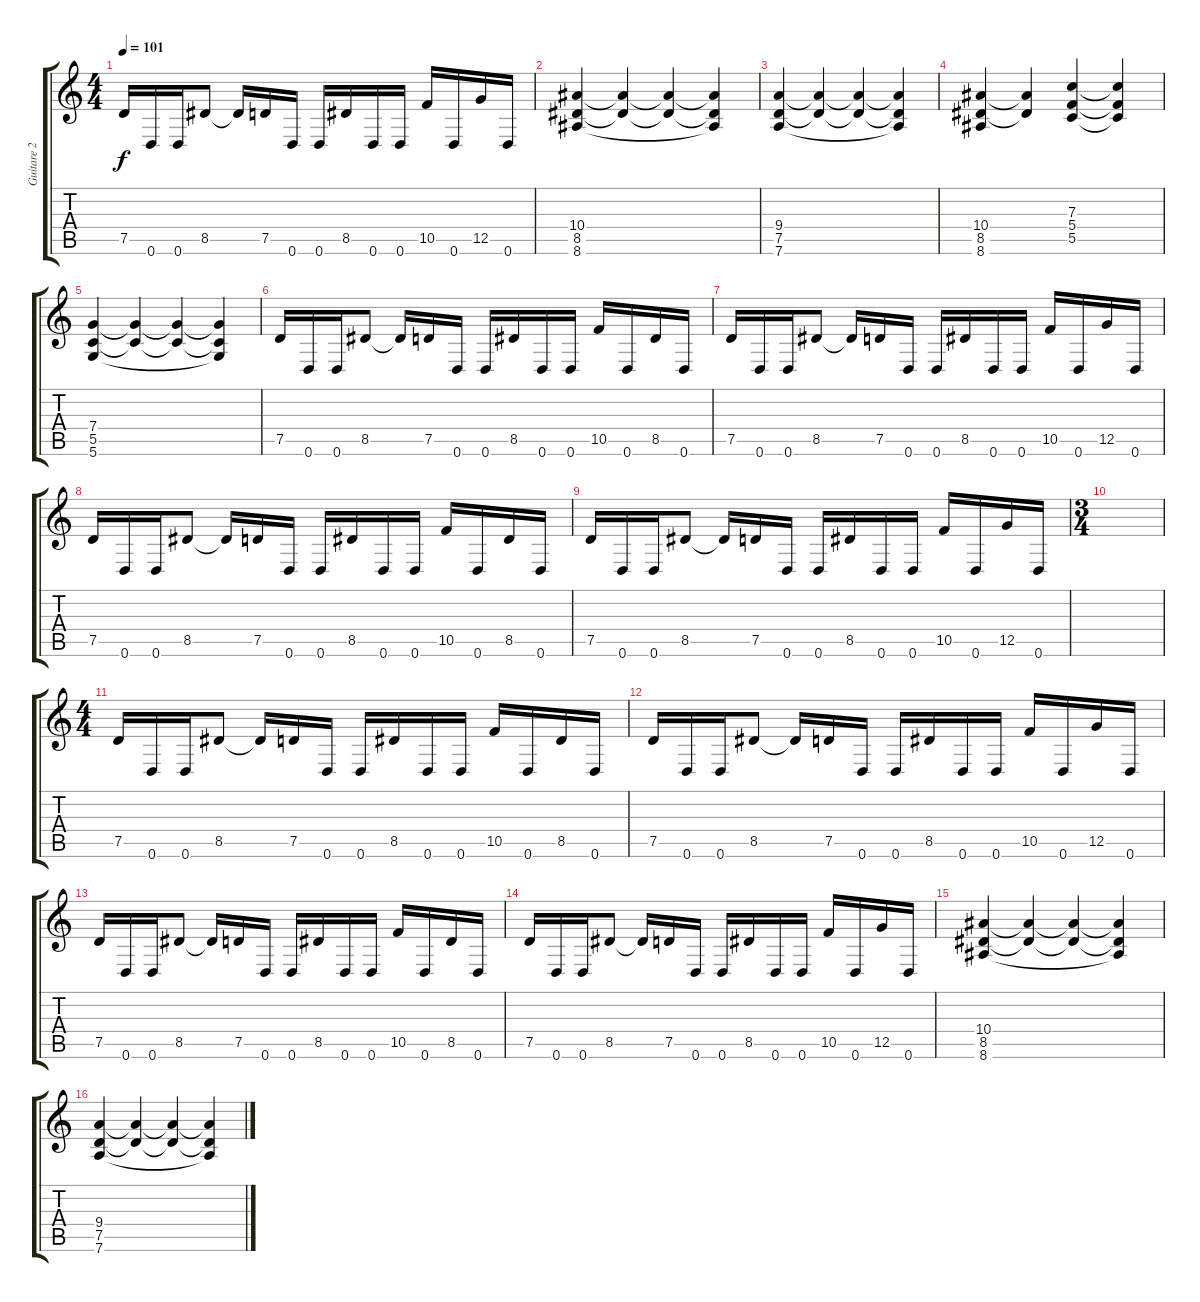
\track ("Guitare 2" "Guitare 2") {instrument distortionguitar}
\staff {score tabs}
\tuning (D4 A3 F3 C3 G2 D2) {hide}
\ts (4 4)
\tempo 101
\clef g2
\ks c
7.5.16{dy f} 0.6.16 0.6.16 8.5.8 8.5{t}.16 7.5.16 0.6.16 0.6.16 8.5.16 0.6.16 0.6.16 10.5.16 0.6.16 12.5.16 0.6.16 |
(10.4 8.5 8.6).4 (10.4{t} 8.5{t}).4 (10.4{t} 8.5{t}).4 (10.4{t} 8.5{t} 8.6{t}).4 |
(9.4 7.5 7.6).4 (9.4{t} 7.5{t}).4 (9.4{t} 7.5{t}).4 (9.4{t} 7.5{t} 7.6{t}).4 |
(10.4 8.5 8.6).4 (10.4{t} 8.5{t}).4 (7.3 5.4 5.5).4 (7.3{t} 5.4{t} 5.5{t}).4 |
(7.4 5.5 5.6).4 (7.4{t} 5.5{t}).4 (7.4{t} 5.5{t}).4 (7.4{t} 5.5{t} 5.6{t}).4 |
7.5.16 0.6.16 0.6.16 8.5.8 8.5{t}.16 7.5.16 0.6.16 0.6.16 8.5.16 0.6.16 0.6.16 10.5.16 0.6.16 8.5.16 0.6.16 |
7.5.16 0.6.16 0.6.16 8.5.8 8.5{t}.16 7.5.16 0.6.16 0.6.16 8.5.16 0.6.16 0.6.16 10.5.16 0.6.16 12.5.16 0.6.16 |
7.5.16 0.6.16 0.6.16 8.5.8 8.5{t}.16 7.5.16 0.6.16 0.6.16 8.5.16 0.6.16 0.6.16 10.5.16 0.6.16 8.5.16 0.6.16 |
7.5.16 0.6.16 0.6.16 8.5.8 8.5{t}.16 7.5.16 0.6.16 0.6.16 8.5.16 0.6.16 0.6.16 10.5.16 0.6.16 12.5.16 0.6.16 |
\ts (3 4)
|
\ts (4 4)
7.5.16 0.6.16 0.6.16 8.5.8 8.5{t}.16 7.5.16 0.6.16 0.6.16 8.5.16 0.6.16 0.6.16 10.5.16 0.6.16 8.5.16 0.6.16 |
7.5.16 0.6.16 0.6.16 8.5.8 8.5{t}.16 7.5.16 0.6.16 0.6.16 8.5.16 0.6.16 0.6.16 10.5.16 0.6.16 12.5.16 0.6.16 |
7.5.16 0.6.16 0.6.16 8.5.8 8.5{t}.16 7.5.16 0.6.16 0.6.16 8.5.16 0.6.16 0.6.16 10.5.16 0.6.16 8.5.16 0.6.16 |
7.5.16 0.6.16 0.6.16 8.5.8 8.5{t}.16 7.5.16 0.6.16 0.6.16 8.5.16 0.6.16 0.6.16 10.5.16 0.6.16 12.5.16 0.6.16 |
(10.4 8.5 8.6).4 (10.4{t} 8.5{t}).4 (10.4{t} 8.5{t}).4 (10.4{t} 8.5{t} 8.6{t}).4 |
(9.4 7.5 7.6).4 (9.4{t} 7.5{t}).4 (9.4{t} 7.5{t}).4 (9.4{t} 7.5{t} 7.6{t}).4
